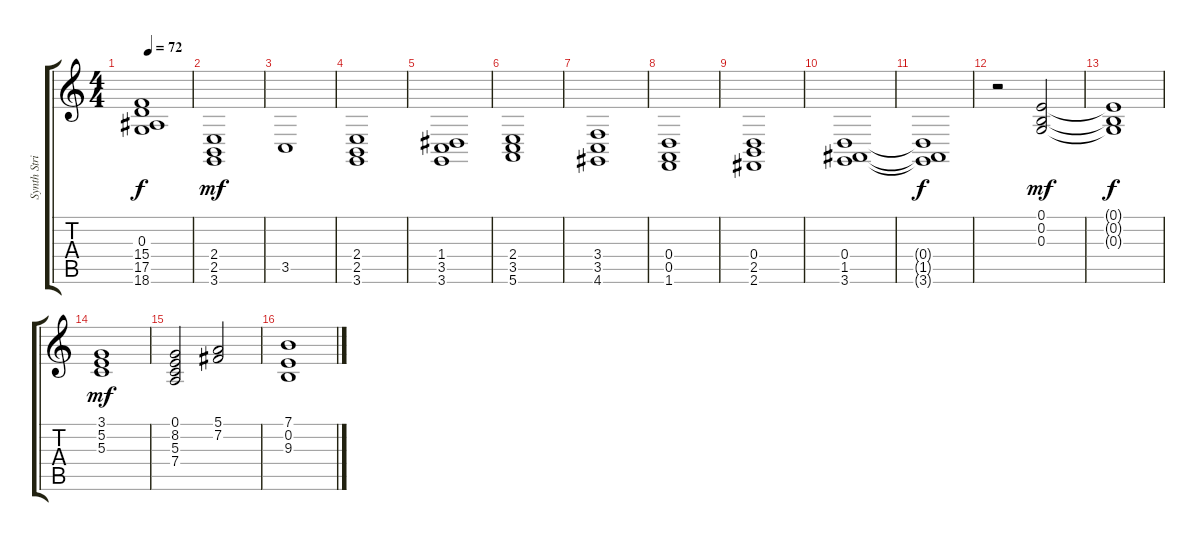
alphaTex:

\track ("Synth Strings" "Synth Stri") {instrument synthstrings1}
\staff {score tabs}
\tuning (E4 B3 G3 D3 A2 E2) {hide}
\ts (4 4)
\tempo 72
\clef g2
\ks c
(0.3{t} 15.4{t} 17.5{t} 18.6{t}).1{dy f} |
(2.4 2.5 3.6).1{dy mf} |
3.5.1 |
(2.4 2.5 3.6).1 |
(1.4 3.5 3.6).1 |
(2.4 3.5 5.6).1 |
(3.4 3.5 4.6).1 |
(0.4 0.5 1.6).1 |
(0.4 2.5 2.6).1 |
(0.4 1.5 3.6).1 |
(0.4{t} 1.5{t} 3.6{t}).1{dy f} |
r.2 (0.1 0.2 0.3).2{dy mf} |
(0.1{t} 0.2{t} 0.3{t}).1{dy f} |
(3.1 5.2 5.3).1{dy mf} |
(0.1 8.2 5.3 7.4).2 (5.1 7.2).2 |
(7.1 0.2 9.3).1
